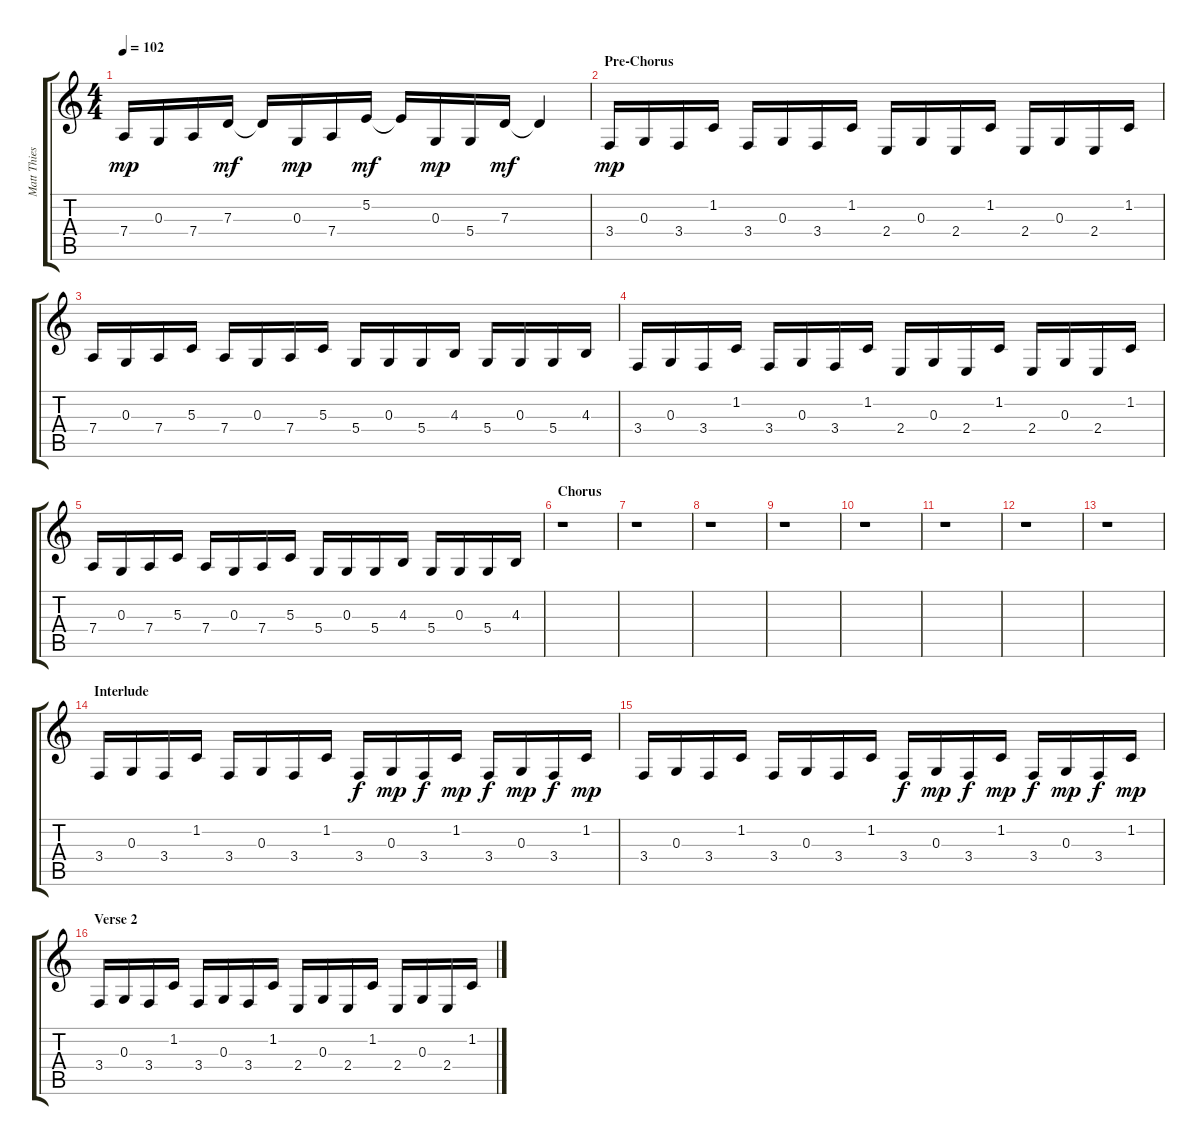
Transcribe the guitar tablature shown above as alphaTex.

\track ("Matt Thiessen (Piano R/H)" "Matt Thies") {instrument brightacousticpiano}
\staff {score tabs}
\tuning (E4 B3 G3 D3 A2 E2) {hide}
\ts (4 4)
\tempo 102
\clef g2
\ks c
7.4.16{dy mp} 0.3.16 7.4.16 7.3.16{dy mf} 7.3{t}.16 0.3.16{dy mp} 7.4.16 5.2.16{dy mf} 5.2{t}.16 0.3.16{dy mp} 5.4.16 7.3.16{dy mf} 7.3{t}.4 |
\section ("" "Pre-Chorus")
3.4.16{dy mp} 0.3.16 3.4.16 1.2.16 3.4.16 0.3.16 3.4.16 1.2.16 2.4.16 0.3.16 2.4.16 1.2.16 2.4.16 0.3.16 2.4.16 1.2.16 |
7.4.16 0.3.16 7.4.16 5.3.16 7.4.16 0.3.16 7.4.16 5.3.16 5.4.16 0.3.16 5.4.16 4.3.16 5.4.16 0.3.16 5.4.16 4.3.16 |
3.4.16 0.3.16 3.4.16 1.2.16 3.4.16 0.3.16 3.4.16 1.2.16 2.4.16 0.3.16 2.4.16 1.2.16 2.4.16 0.3.16 2.4.16 1.2.16 |
7.4.16 0.3.16 7.4.16 5.3.16 7.4.16 0.3.16 7.4.16 5.3.16 5.4.16 0.3.16 5.4.16 4.3.16 5.4.16 0.3.16 5.4.16 4.3.16 |
\section ("" "Chorus")
r.1 |
r.1 |
r.1 |
r.1 |
r.1 |
r.1 |
r.1 |
r.1 |
\section ("" "Interlude")
3.4.16 0.3.16 3.4.16 1.2.16 3.4.16 0.3.16 3.4.16 1.2.16 3.4.16{dy f} 0.3.16{dy mp} 3.4.16{dy f} 1.2.16{dy mp} 3.4.16{dy f} 0.3.16{dy mp} 3.4.16{dy f} 1.2.16{dy mp} |
3.4.16 0.3.16 3.4.16 1.2.16 3.4.16 0.3.16 3.4.16 1.2.16 3.4.16{dy f} 0.3.16{dy mp} 3.4.16{dy f} 1.2.16{dy mp} 3.4.16{dy f} 0.3.16{dy mp} 3.4.16{dy f} 1.2.16{dy mp} |
\section ("" "Verse 2")
3.4.16 0.3.16 3.4.16 1.2.16 3.4.16 0.3.16 3.4.16 1.2.16 2.4.16 0.3.16 2.4.16 1.2.16 2.4.16 0.3.16 2.4.16 1.2.16
